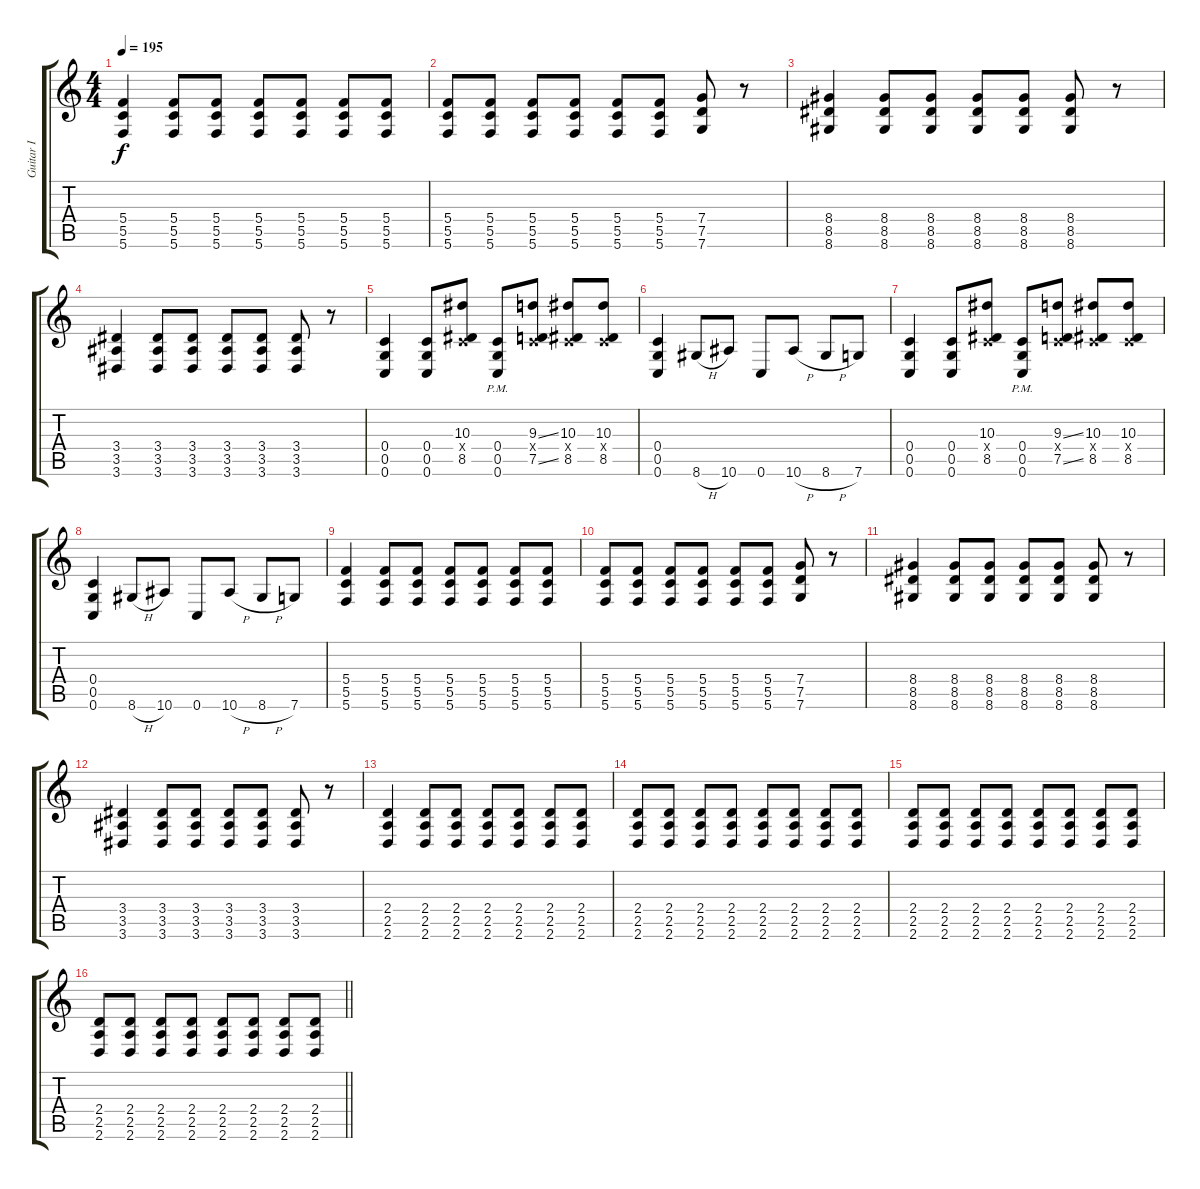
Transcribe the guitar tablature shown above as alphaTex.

\track ("Guitar I" "Guitar I") {instrument distortionguitar}
\staff {score tabs}
\tuning (D4 A3 F3 C3 G2 C2) {hide}
\ts (4 4)
\tempo 195
\clef g2
\ks c
(5.4 5.5 5.6).4{dy f} (5.4 5.5 5.6).8 (5.4 5.5 5.6).8 (5.4 5.5 5.6).8 (5.4 5.5 5.6).8 (5.4 5.5 5.6).8 (5.4 5.5 5.6).8 |
(5.4 5.5 5.6).8 (5.4 5.5 5.6).8 (5.4 5.5 5.6).8 (5.4 5.5 5.6).8 (5.4 5.5 5.6).8 (5.4 5.5 5.6).8 (7.4 7.5 7.6).8 r.8 |
(8.4 8.5 8.6).4 (8.4 8.5 8.6).8 (8.4 8.5 8.6).8 (8.4 8.5 8.6).8 (8.4 8.5 8.6).8 (8.4 8.5 8.6).8 r.8 |
(3.4 3.5 3.6).4 (3.4 3.5 3.6).8 (3.4 3.5 3.6).8 (3.4 3.5 3.6).8 (3.4 3.5 3.6).8 (3.4 3.5 3.6).8 r.8 |
(0.4 0.5 0.6).4 (0.4 0.5 0.6).8 (10.3 0.4{x} 8.5).8 (0.4{pm} 0.5{pm} 0.6{pm}).8 (9.3{ss} 0.4{x} 7.5{ss}).8 (10.3 0.4{x} 8.5).8 (10.3 0.4{x} 8.5).8 |
(0.4 0.5 0.6).4 8.6{h}.8 10.6.8 0.6.8 10.6{h}.8 8.6{h}.8 7.6.8 |
(0.4 0.5 0.6).4 (0.4 0.5 0.6).8 (10.3 0.4{x} 8.5).8 (0.4{pm} 0.5{pm} 0.6{pm}).8 (9.3{ss} 0.4{x} 7.5{ss}).8 (10.3 0.4{x} 8.5).8 (10.3 0.4{x} 8.5).8 |
(0.4 0.5 0.6).4 8.6{h}.8 10.6.8 0.6.8 10.6{h}.8 8.6{h}.8 7.6.8 |
(5.4 5.5 5.6).4 (5.4 5.5 5.6).8 (5.4 5.5 5.6).8 (5.4 5.5 5.6).8 (5.4 5.5 5.6).8 (5.4 5.5 5.6).8 (5.4 5.5 5.6).8 |
(5.4 5.5 5.6).8 (5.4 5.5 5.6).8 (5.4 5.5 5.6).8 (5.4 5.5 5.6).8 (5.4 5.5 5.6).8 (5.4 5.5 5.6).8 (7.4 7.5 7.6).8 r.8 |
(8.4 8.5 8.6).4 (8.4 8.5 8.6).8 (8.4 8.5 8.6).8 (8.4 8.5 8.6).8 (8.4 8.5 8.6).8 (8.4 8.5 8.6).8 r.8 |
(3.4 3.5 3.6).4 (3.4 3.5 3.6).8 (3.4 3.5 3.6).8 (3.4 3.5 3.6).8 (3.4 3.5 3.6).8 (3.4 3.5 3.6).8 r.8 |
(2.4 2.5 2.6).4 (2.4 2.5 2.6).8 (2.4 2.5 2.6).8 (2.4 2.5 2.6).8 (2.4 2.5 2.6).8 (2.4 2.5 2.6).8 (2.4 2.5 2.6).8 |
(2.4 2.5 2.6).8 (2.4 2.5 2.6).8 (2.4 2.5 2.6).8 (2.4 2.5 2.6).8 (2.4 2.5 2.6).8 (2.4 2.5 2.6).8 (2.4 2.5 2.6).8 (2.4 2.5 2.6).8 |
(2.4 2.5 2.6).8 (2.4 2.5 2.6).8 (2.4 2.5 2.6).8 (2.4 2.5 2.6).8 (2.4 2.5 2.6).8 (2.4 2.5 2.6).8 (2.4 2.5 2.6).8 (2.4 2.5 2.6).8 |
\barLineRight lightlight
(2.4 2.5 2.6).8 (2.4 2.5 2.6).8 (2.4 2.5 2.6).8 (2.4 2.5 2.6).8 (2.4 2.5 2.6).8 (2.4 2.5 2.6).8 (2.4 2.5 2.6).8 (2.4 2.5 2.6).8
